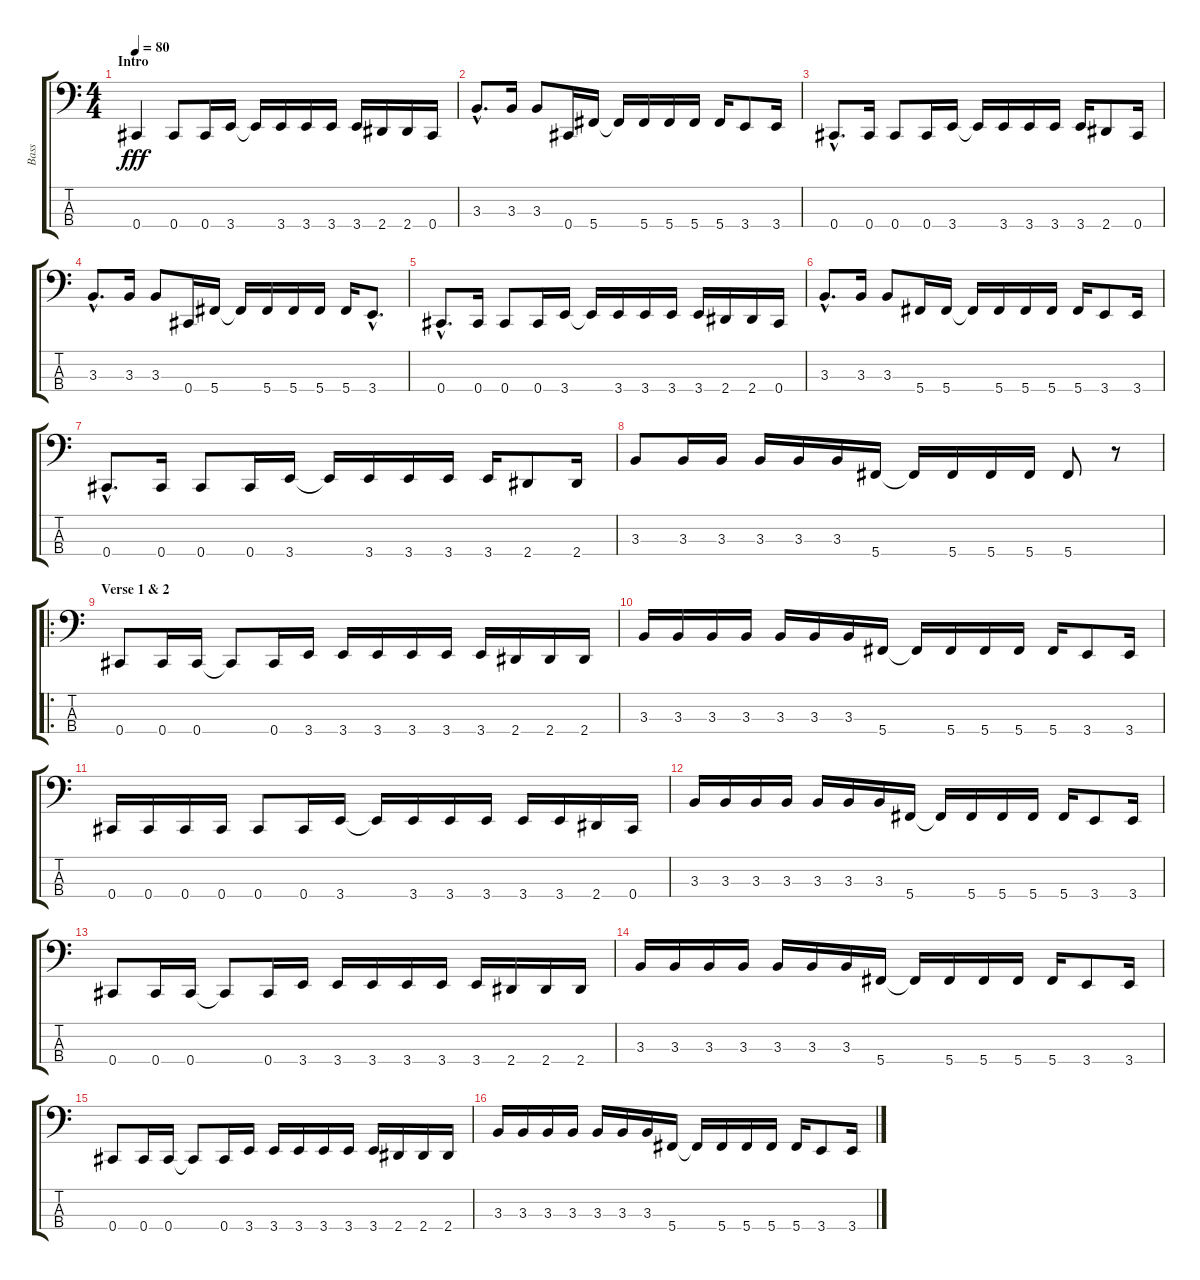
\track ("Bass" "Bass") {instrument electricbasspick}
\staff {score tabs}
\tuning (Gb2 Db2 Ab1 Db1) {hide}
\ts (4 4)
\section ("" "Intro")
\tempo 80
\clef f4
\ks c
0.4.4{dy fff instrument electricbasspick} 0.4.8 0.4.16 3.4.16 3.4{t}.16 3.4.16 3.4.16 3.4.16 3.4.16 2.4.16 2.4.16 0.4.16 |
3.3{hac}.8{d} 3.3.16 3.3.8 0.4.16 5.4.16 5.4{t}.16 5.4.16 5.4.16 5.4.16 5.4.16 3.4.8 3.4.16 |
0.4{hac}.8{d} 0.4.16 0.4.8 0.4.16 3.4.16 3.4{t}.16 3.4.16 3.4.16 3.4.16 3.4.16 2.4.8 0.4.16 |
3.3{hac}.8{d} 3.3.16 3.3.8 0.4.16 5.4.16 5.4{t}.16 5.4.16 5.4.16 5.4.16 5.4.16 3.4{hac}.8{d} |
0.4{hac}.8{d} 0.4.16 0.4.8 0.4.16 3.4.16 3.4{t}.16 3.4.16 3.4.16 3.4.16 3.4.16 2.4.16 2.4.16 0.4.16 |
3.3{hac}.8{d} 3.3.16 3.3.8 5.4.16 5.4.16 5.4{t}.16 5.4.16 5.4.16 5.4.16 5.4.16 3.4.8 3.4.16 |
0.4{hac}.8{d} 0.4.16 0.4.8 0.4.16 3.4.16 3.4{t}.16 3.4.16 3.4.16 3.4.16 3.4.16 2.4.8 2.4.16 |
3.3.8 3.3.16 3.3.16 3.3.16 3.3.16 3.3.16 5.4.16 5.4{t}.16 5.4.16 5.4.16 5.4.16 5.4.8 r.8 |
\ro
\section ("" "Verse 1 & 2")
0.4.8 0.4.16 0.4.16 0.4{t}.8 0.4.16 3.4.16 3.4.16 3.4.16 3.4.16 3.4.16 3.4.16 2.4.16 2.4.16 2.4.16 |
3.3.16 3.3.16 3.3.16 3.3.16 3.3.16 3.3.16 3.3.16 5.4.16 5.4{t}.16 5.4.16 5.4.16 5.4.16 5.4.16 3.4.8 3.4.16 |
0.4.16 0.4.16 0.4.16 0.4.16 0.4.8 0.4.16 3.4.16 3.4{t}.16 3.4.16 3.4.16 3.4.16 3.4.16 3.4.16 2.4.16 0.4.16 |
3.3.16 3.3.16 3.3.16 3.3.16 3.3.16 3.3.16 3.3.16 5.4.16 5.4{t}.16 5.4.16 5.4.16 5.4.16 5.4.16 3.4.8 3.4.16 |
0.4.8 0.4.16 0.4.16 0.4{t}.8 0.4.16 3.4.16 3.4.16 3.4.16 3.4.16 3.4.16 3.4.16 2.4.16 2.4.16 2.4.16 |
3.3.16 3.3.16 3.3.16 3.3.16 3.3.16 3.3.16 3.3.16 5.4.16 5.4{t}.16 5.4.16 5.4.16 5.4.16 5.4.16 3.4.8 3.4.16 |
0.4.8 0.4.16 0.4.16 0.4{t}.8 0.4.16 3.4.16 3.4.16 3.4.16 3.4.16 3.4.16 3.4.16 2.4.16 2.4.16 2.4.16 |
3.3.16 3.3.16 3.3.16 3.3.16 3.3.16 3.3.16 3.3.16 5.4.16 5.4{t}.16 5.4.16 5.4.16 5.4.16 5.4.16 3.4.8 3.4.16
